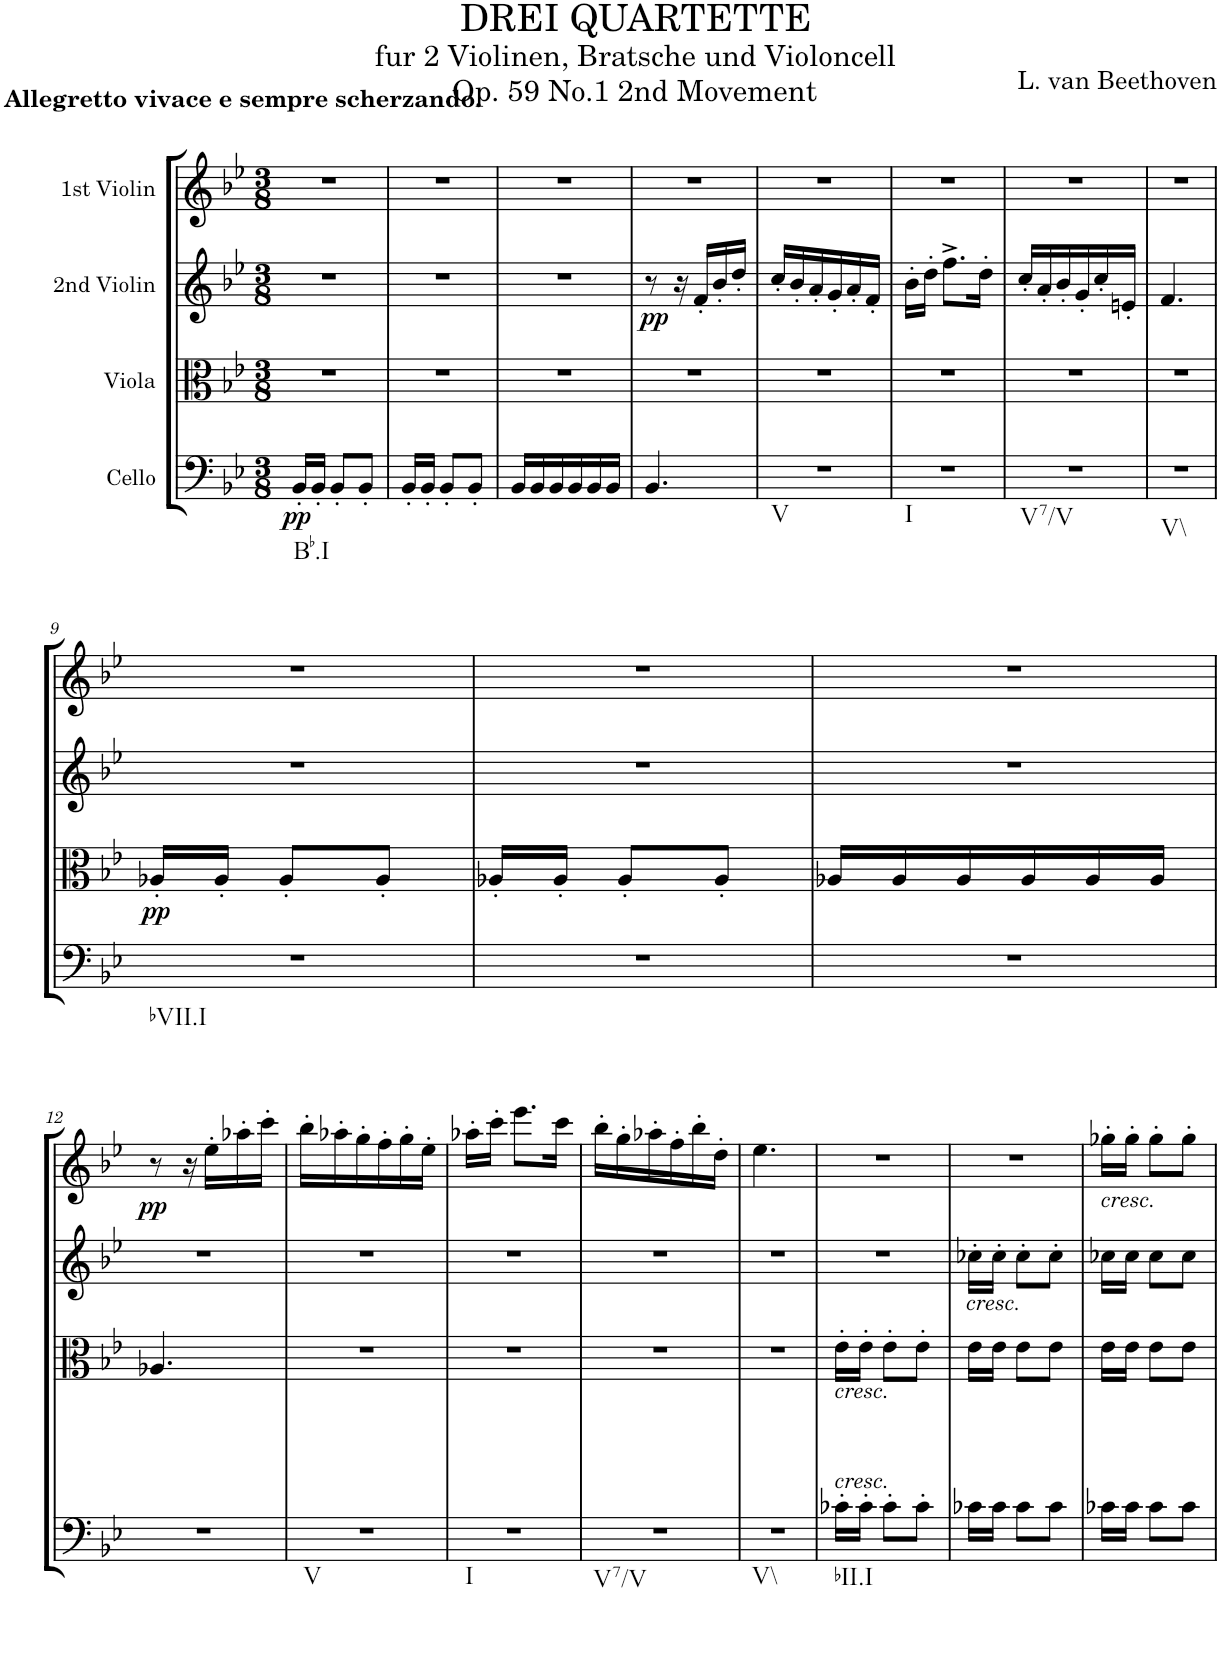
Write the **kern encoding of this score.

**kern	**dynam	**kern	**dynam	**kern	**dynam	**kern	**dynam
*part4	*part4	*part3	*part3	*part2	*part2	*part1	*part1
*staff4	*staff4	*staff3	*staff3	*staff2	*staff2	*staff1	*staff1
*I"Cello	*	*I"Viola	*	*I"2nd Violin	*	*I"1st Violin	*
*	*	*I'Vla	*	*I'Vln	*	*I'Vln	*
*clefF4	*	*clefC3	*	*clefG2	*	*clefG2	*
*k[b-e-]	*	*k[b-e-]	*	*k[b-e-]	*	*k[b-e-]	*
*B-:	*	*B-:	*	*B-:	*	*B-:	*
*M3/8	*	*M3/8	*	*M3/8	*	*M3/8	*
=1	=1	=1	=1	=1	=1	=1	=1
!	!	!	!	!	!	!LO:TX:a:B:t=Allegretto vivace e sempre scherzando.	!
!LO:TX:b:t=Bb.I	!	!	!	!	!	!	!
!	!LO:DY:b	!	!	!	!	!	!
16BB-'/LL	pp	4.r	.	4.r	.	4.r	.
16BB-'/JJ	.	.	.	.	.	.	.
8BB-'/L	.	.	.	.	.	.	.
8BB-'/J	.	.	.	.	.	.	.
=2	=2	=2	=2	=2	=2	=2	=2
16BB-'/LL	.	4.r	.	4.r	.	4.r	.
16BB-'/JJ	.	.	.	.	.	.	.
8BB-'/L	.	.	.	.	.	.	.
8BB-'/J	.	.	.	.	.	.	.
=3	=3	=3	=3	=3	=3	=3	=3
16BB-/LL	.	4.r	.	4.r	.	4.r	.
16BB-/	.	.	.	.	.	.	.
16BB-/	.	.	.	.	.	.	.
16BB-/	.	.	.	.	.	.	.
16BB-/	.	.	.	.	.	.	.
16BB-/JJ	.	.	.	.	.	.	.
=4	=4	=4	=4	=4	=4	=4	=4
!	!	!	!	!	!LO:DY:b	!	!
4.BB-/	.	4.r	.	8r	pp	4.r	.
.	.	.	.	16r	.	.	.
.	.	.	.	16f'/LL	.	.	.
.	.	.	.	16b-'/	.	.	.
.	.	.	.	16dd'/JJ	.	.	.
=5	=5	=5	=5	=5	=5	=5	=5
!LO:TX:b:t=V	!	!	!	!	!	!	!
4.r	.	4.r	.	16cc'/LL	.	4.r	.
.	.	.	.	16b-'/	.	.	.
.	.	.	.	16a'/	.	.	.
.	.	.	.	16g'/	.	.	.
.	.	.	.	16a'/	.	.	.
.	.	.	.	16f'/JJ	.	.	.
=6	=6	=6	=6	=6	=6	=6	=6
!LO:TX:b:t=I	!	!	!	!	!	!	!
4.r	.	4.r	.	16b-'\LL	.	4.r	.
.	.	.	.	16dd'\JJ	.	.	.
.	.	.	.	8.ff^\L	.	.	.
.	.	.	.	16dd'\Jk	.	.	.
=7	=7	=7	=7	=7	=7	=7	=7
!LO:TX:b:t=V7/V	!	!	!	!	!	!	!
4.r	.	4.r	.	16cc'/LL	.	4.r	.
.	.	.	.	16a'/	.	.	.
.	.	.	.	16b-'/	.	.	.
.	.	.	.	16g'/	.	.	.
.	.	.	.	16cc'/	.	.	.
.	.	.	.	16en'/JJ	.	.	.
=8	=8	=8	=8	=8	=8	=8	=8
!LO:TX:b:t=V\\	!	!	!	!	!	!	!
4.r	.	4.r	.	4.f/	.	4.r	.
!!LO:LB:g=z
=9	=9	=9	=9	=9	=9	=9	=9
!LO:TX:b:t=bVII.I	!	!	!	!	!	!	!
!	!	!	!LO:DY:b	!	!	!	!
4.r	.	16A-X'/LL	pp	4.r	.	4.r	.
.	.	16A-'/JJ	.	.	.	.	.
.	.	8A-'/L	.	.	.	.	.
.	.	8A-'/J	.	.	.	.	.
=10	=10	=10	=10	=10	=10	=10	=10
4.r	.	16A-X'/LL	.	4.r	.	4.r	.
.	.	16A-'/JJ	.	.	.	.	.
.	.	8A-'/L	.	.	.	.	.
.	.	8A-'/J	.	.	.	.	.
=11	=11	=11	=11	=11	=11	=11	=11
4.r	.	16A-X/LL	.	4.r	.	4.r	.
.	.	16A-/	.	.	.	.	.
.	.	16A-/	.	.	.	.	.
.	.	16A-/	.	.	.	.	.
.	.	16A-/	.	.	.	.	.
.	.	16A-/JJ	.	.	.	.	.
!!LO:LB:g=z
=12	=12	=12	=12	=12	=12	=12	=12
!	!	!	!	!	!	!	!LO:DY:b
4.r	.	4.A-X/	.	4.r	.	8r	pp
.	.	.	.	.	.	16r	.
.	.	.	.	.	.	16ee-'\LL	.
.	.	.	.	.	.	16aa-X'\	.
.	.	.	.	.	.	16ccc'\JJ	.
=13	=13	=13	=13	=13	=13	=13	=13
!LO:TX:b:t=V	!	!	!	!	!	!	!
4.r	.	4.r	.	4.r	.	16bb-'\LL	.
.	.	.	.	.	.	16aa-X'\	.
.	.	.	.	.	.	16gg'\	.
.	.	.	.	.	.	16ff'\	.
.	.	.	.	.	.	16gg'\	.
.	.	.	.	.	.	16ee-'\JJ	.
=14	=14	=14	=14	=14	=14	=14	=14
!LO:TX:b:t=I	!	!	!	!	!	!	!
4.r	.	4.r	.	4.r	.	16aa-X'\LL	.
.	.	.	.	.	.	16ccc'\JJ	.
.	.	.	.	.	.	8.eee-\L	.
.	.	.	.	.	.	16ccc\Jk	.
=15	=15	=15	=15	=15	=15	=15	=15
!LO:TX:b:t=V7/V	!	!	!	!	!	!	!
4.r	.	4.r	.	4.r	.	16bb-'\LL	.
.	.	.	.	.	.	16gg'\	.
.	.	.	.	.	.	16aa-X'\	.
.	.	.	.	.	.	16ff'\	.
.	.	.	.	.	.	16bb-'\	.
.	.	.	.	.	.	16dd'\JJ	.
=16	=16	=16	=16	=16	=16	=16	=16
!LO:TX:b:t=V\\	!	!	!	!	!	!	!
4.r	.	4.r	.	4.r	.	4.ee-\	.
=17	=17	=17	=17	=17	=17	=17	=17
!	!	!LO:TX:b:i:t=cresc.	!	!	!	!	!
!	!	!LO:TX:b:i:t=cresc.	!	!	!	!	!
!LO:TX:b:t=bII.I	!	!	!	!	!	!	!
16c-X'\LL	.	16e-'\LL	.	4.r	.	4.r	.
16c-'\JJ	.	16e-'\JJ	.	.	.	.	.
8c-'\L	.	8e-'\L	.	.	.	.	.
8c-'\J	.	8e-'\J	.	.	.	.	.
=18	=18	=18	=18	=18	=18	=18	=18
!	!	!	!	!LO:TX:b:i:t=cresc.	!	!	!
16c-X\LL	.	16e-\LL	.	16cc-X'\LL	.	4.r	.
16c-\JJ	.	16e-\JJ	.	16cc-'\JJ	.	.	.
8c-\L	.	8e-\L	.	8cc-'\L	.	.	.
8c-\J	.	8e-\J	.	8cc-'\J	.	.	.
=19	=19	=19	=19	=19	=19	=19	=19
!	!	!	!	!	!	!LO:TX:b:i:t=cresc.	!
16c-X\LL	.	16e-\LL	.	16cc-X\LL	.	16gg-X'\LL	.
16c-\JJ	.	16e-\JJ	.	16cc-\JJ	.	16gg-'\JJ	.
8c-\L	.	8e-\L	.	8cc-\L	.	8gg-'\L	.
8c-\J	.	8e-\J	.	8cc-\J	.	8gg-'\J	.
=	=	=	=	=	=	=	=
*-	*-	*-	*-	*-	*-	*-	*-
